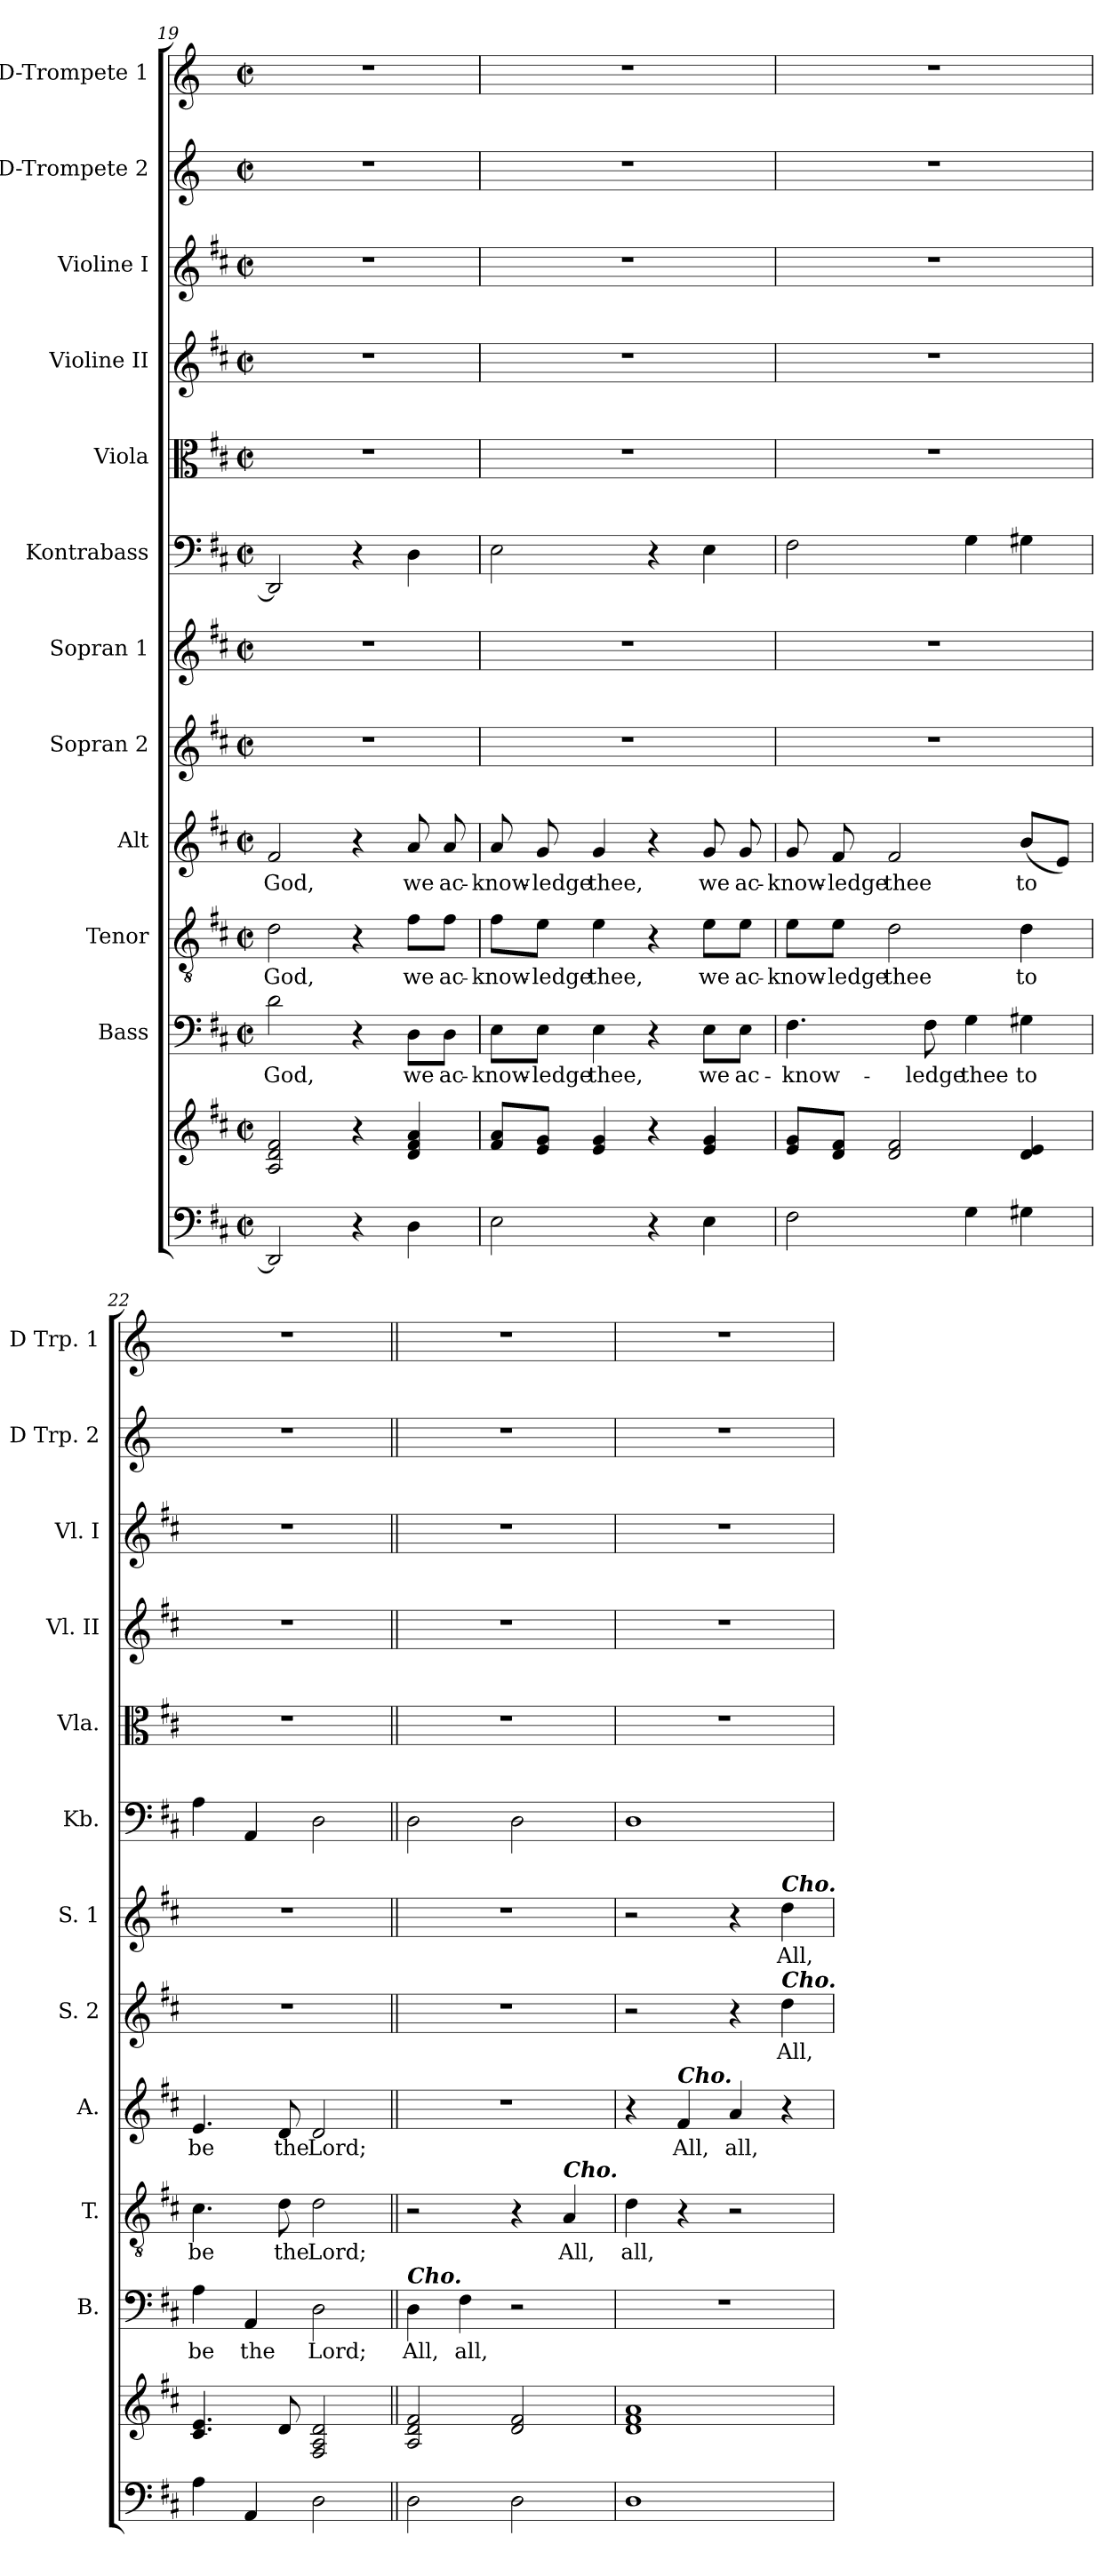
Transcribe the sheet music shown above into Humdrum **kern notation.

**kern	**kern	**kern	**text	**kern	**text	**kern	**text	**kern	**text	**kern	**text	**kern	**kern	**kern	**kern	**kern	**kern
*part12	*part12	*part11	*part11	*part10	*part10	*part9	*part9	*part8	*part8	*part7	*part7	*part6	*part5	*part4	*part3	*part2	*part1
*staff13	*staff12	*staff11	*staff11	*staff10	*staff10	*staff9	*staff9	*staff8	*staff8	*staff7	*staff7	*staff6	*staff5	*staff4	*staff3	*staff2	*staff1
*	*	*I"Bass	*	*I"Tenor	*	*I"Alt	*	*I"Sopran 2	*	*I"Sopran 1	*	*I"Kontrabass	*I"Viola	*I"Violine II	*I"Violine I	*I"D-Trompete 2	*I"D-Trompete 1
*	*	*I'B.	*	*I'T.	*	*I'A.	*	*I'S. 2	*	*I'S. 1	*	*I'Kb.	*I'Vla.	*I'Vl. II	*I'Vl. I	*I'D Trp. 2	*I'D Trp. 1
*clefF4	*clefG2	*clefF4	*	*clefGv2	*	*clefG2	*	*clefG2	*	*clefG2	*	*clefF4	*clefC3	*clefG2	*clefG2	*clefG2	*clefG2
*	*	*	*	*	*	*	*	*	*	*	*	*ITrd7c12	*	*	*	*ITrd-1c-2	*ITrd-1c-2
*k[f#c#]	*k[f#c#]	*k[f#c#]	*	*k[f#c#]	*	*k[f#c#]	*	*k[f#c#]	*	*k[f#c#]	*	*k[f#c#]	*k[f#c#]	*k[f#c#]	*k[f#c#]	*k[f#c#]	*k[f#c#]
*D:	*D:	*D:	*	*D:	*	*D:	*	*D:	*	*D:	*	*D:	*D:	*D:	*D:	*D:	*D:
*M2/2	*M2/2	*M2/2	*	*M2/2	*	*M2/2	*	*M2/2	*	*M2/2	*	*M2/2	*M2/2	*M2/2	*M2/2	*M2/2	*M2/2
*met(c|)	*met(c|)	*met(c|)	*	*met(c|)	*	*met(c|)	*	*met(c|)	*	*met(c|)	*	*met(c|)	*met(c|)	*met(c|)	*met(c|)	*met(c|)	*met(c|)
=19	=19	=19	=19	=19	=19	=19	=19	=19	=19	=19	=19	=19	=19	=19	=19	=19	=19
!	!	!	!LO:LY:b	!	!LO:LY:b	!	!LO:LY:b	!	!	!	!	!	!	!	!	!	!
2DD/]	2A/ 2d/ 2f#/	2d\	God,	2d\	God,	2f#/	God,	1r	.	1r	.	2DDD/]	1r	1r	1r	1r	1r
4r	4r	4r	.	4r	.	4r	.	.	.	.	.	4r	.	.	.	.	.
!	!	!	!LO:LY:b	!	!LO:LY:b	!	!LO:LY:b	!	!	!	!	!	!	!	!	!	!
4D\	4d/ 4f#/ 4a/	8D\L	we	8f#\L	we	8a/	we	.	.	.	.	4DD\	.	.	.	.	.
!	!	!	!LO:LY:b	!	!LO:LY:b	!	!LO:LY:b	!	!	!	!	!	!	!	!	!	!
.	.	8D\J	ac-	8f#\J	ac-	8a/	ac-	.	.	.	.	.	.	.	.	.	.
=20	=20	=20	=20	=20	=20	=20	=20	=20	=20	=20	=20	=20	=20	=20	=20	=20	=20
!	!	!	!LO:LY:b	!	!LO:LY:b	!	!LO:LY:b	!	!	!	!	!	!	!	!	!	!
2E\	8f#/ 8a/L	8E\L	-know-	8f#\L	-know-	8a/	-know-	1r	.	1r	.	2EE\	1r	1r	1r	1r	1r
!	!	!	!LO:LY:b	!	!LO:LY:b	!	!LO:LY:b	!	!	!	!	!	!	!	!	!	!
.	8e/ 8g/J	8E\J	-ledge	8e\J	-ledge	8g/	-ledge	.	.	.	.	.	.	.	.	.	.
!	!	!	!LO:LY:b	!	!LO:LY:b	!	!LO:LY:b	!	!	!	!	!	!	!	!	!	!
.	4e/ 4g/	4E\	thee,	4e\	thee,	4g/	thee,	.	.	.	.	.	.	.	.	.	.
4r	4r	4r	.	4r	.	4r	.	.	.	.	.	4r	.	.	.	.	.
!	!	!	!LO:LY:b	!	!LO:LY:b	!	!LO:LY:b	!	!	!	!	!	!	!	!	!	!
4E\	4e/ 4g/	8E\L	we	8e\L	we	8g/	we	.	.	.	.	4EE\	.	.	.	.	.
!	!	!	!LO:LY:b	!	!LO:LY:b	!	!LO:LY:b	!	!	!	!	!	!	!	!	!	!
.	.	8E\J	ac-	8e\J	ac-	8g/	ac-	.	.	.	.	.	.	.	.	.	.
=21	=21	=21	=21	=21	=21	=21	=21	=21	=21	=21	=21	=21	=21	=21	=21	=21	=21
!	!	!	!LO:LY:b	!	!LO:LY:b	!	!LO:LY:b	!	!	!	!	!	!	!	!	!	!
2F#\	8e/ 8g/L	4.F#\	-know-	8e\L	-know-	8g/	-know-	1r	.	1r	.	2FF#\	1r	1r	1r	1r	1r
!	!	!	!	!	!LO:LY:b	!	!LO:LY:b	!	!	!	!	!	!	!	!	!	!
.	8d/ 8f#/J	.	.	8e\J	-ledge	8f#/	-ledge	.	.	.	.	.	.	.	.	.	.
!	!	!	!	!	!LO:LY:b	!	!LO:LY:b	!	!	!	!	!	!	!	!	!	!
.	2d/ 2f#/	.	.	2d\	thee	2f#/	thee	.	.	.	.	.	.	.	.	.	.
!	!	!	!LO:LY:b	!	!	!	!	!	!	!	!	!	!	!	!	!	!
.	.	8F#\	-ledge	.	.	.	.	.	.	.	.	.	.	.	.	.	.
!	!	!	!LO:LY:b	!	!	!	!	!	!	!	!	!	!	!	!	!	!
4G\	.	4G\	thee	.	.	.	.	.	.	.	.	4GG\	.	.	.	.	.
!	!	!	!LO:LY:b	!	!LO:LY:b	!	!LO:LY:b	!	!	!	!	!	!	!	!	!	!
4G#X\	4d/ 4e/	4G#X\	to	4d\	to	(<8b/L	to	.	.	.	.	4GG#X\	.	.	.	.	.
.	.	.	.	.	.	8e/J)	.	.	.	.	.	.	.	.	.	.	.
=22	=22	=22	=22	=22	=22	=22	=22	=22	=22	=22	=22	=22	=22	=22	=22	=22	=22
!	!	!	!LO:LY:b	!	!LO:LY:b	!	!LO:LY:b	!	!	!	!	!	!	!	!	!	!
4A\	4.c#/ 4.e/	4A\	be	4.c#\	be	4.e/	be	1r	.	1r	.	4AA\	1r	1r	1r	1r	1r
!	!	!	!LO:LY:b	!	!	!	!	!	!	!	!	!	!	!	!	!	!
4AA/	.	4AA/	the	.	.	.	.	.	.	.	.	4AAA/	.	.	.	.	.
!	!	!	!	!	!LO:LY:b	!	!LO:LY:b	!	!	!	!	!	!	!	!	!	!
.	8d/	.	.	8d\	the	8d/	the	.	.	.	.	.	.	.	.	.	.
!	!	!	!LO:LY:b	!	!LO:LY:b	!	!LO:LY:b	!	!	!	!	!	!	!	!	!	!
2D\	2F#/ 2A/ 2d/	2D\	Lord;	2d\	Lord;	2d/	Lord;	.	.	.	.	2DD\	.	.	.	.	.
!!LO:PB:g=z
=23||	=23||	=23||	=23||	=23||	=23||	=23||	=23||	=23||	=23||	=23||	=23||	=23||	=23||	=23||	=23||	=23||	=23||
!	!	!LO:TX:a:Bi:t=Cho.	!	!	!	!	!	!	!	!	!	!	!	!	!	!	!
!	!	!	!LO:LY:b	!	!	!	!	!	!	!	!	!	!	!	!	!	!
2D\	2A/ 2d/ 2f#/	4D\	All,	2r	.	1r	.	1r	.	1r	.	2DD\	1r	1r	1r	1r	1r
!	!	!	!LO:LY:b	!	!	!	!	!	!	!	!	!	!	!	!	!	!
.	.	4F#\	all,	.	.	.	.	.	.	.	.	.	.	.	.	.	.
2D\	2d/ 2f#/	2r	.	4r	.	.	.	.	.	.	.	2DD\	.	.	.	.	.
!	!	!	!	!LO:TX:a:Bi:t=Cho.	!	!	!	!	!	!	!	!	!	!	!	!	!
!	!	!	!	!	!LO:LY:b	!	!	!	!	!	!	!	!	!	!	!	!
.	.	.	.	4A/	All,	.	.	.	.	.	.	.	.	.	.	.	.
=24	=24	=24	=24	=24	=24	=24	=24	=24	=24	=24	=24	=24	=24	=24	=24	=24	=24
!	!	!	!	!	!LO:LY:b	!	!	!	!	!	!	!	!	!	!	!	!
1D	1d 1f# 1a	1r	.	4d\	all,	4r	.	2r	.	2r	.	1DD	1r	1r	1r	1r	1r
!	!	!	!	!	!	!LO:TX:a:Bi:t=Cho.	!	!	!	!	!	!	!	!	!	!	!
!	!	!	!	!	!	!	!LO:LY:b	!	!	!	!	!	!	!	!	!	!
.	.	.	.	4r	.	4f#/	All,	.	.	.	.	.	.	.	.	.	.
!	!	!	!	!	!	!	!LO:LY:b	!	!	!	!	!	!	!	!	!	!
.	.	.	.	2r	.	4a/	all,	4r	.	4r	.	.	.	.	.	.	.
!	!	!	!	!	!	!	!	!	!	!LO:TX:a:Bi:t=Cho.	!	!	!	!	!	!	!
!	!	!	!	!	!	!	!	!LO:TX:a:Bi:t=Cho.	!	!	!	!	!	!	!	!	!
!	!	!	!	!	!	!	!	!	!LO:LY:b	!	!LO:LY:b	!	!	!	!	!	!
.	.	.	.	.	.	4r	.	4dd\	All,	4dd\	All,	.	.	.	.	.	.
=	=	=	=	=	=	=	=	=	=	=	=	=	=	=	=	=	=
*-	*-	*-	*-	*-	*-	*-	*-	*-	*-	*-	*-	*-	*-	*-	*-	*-	*-
